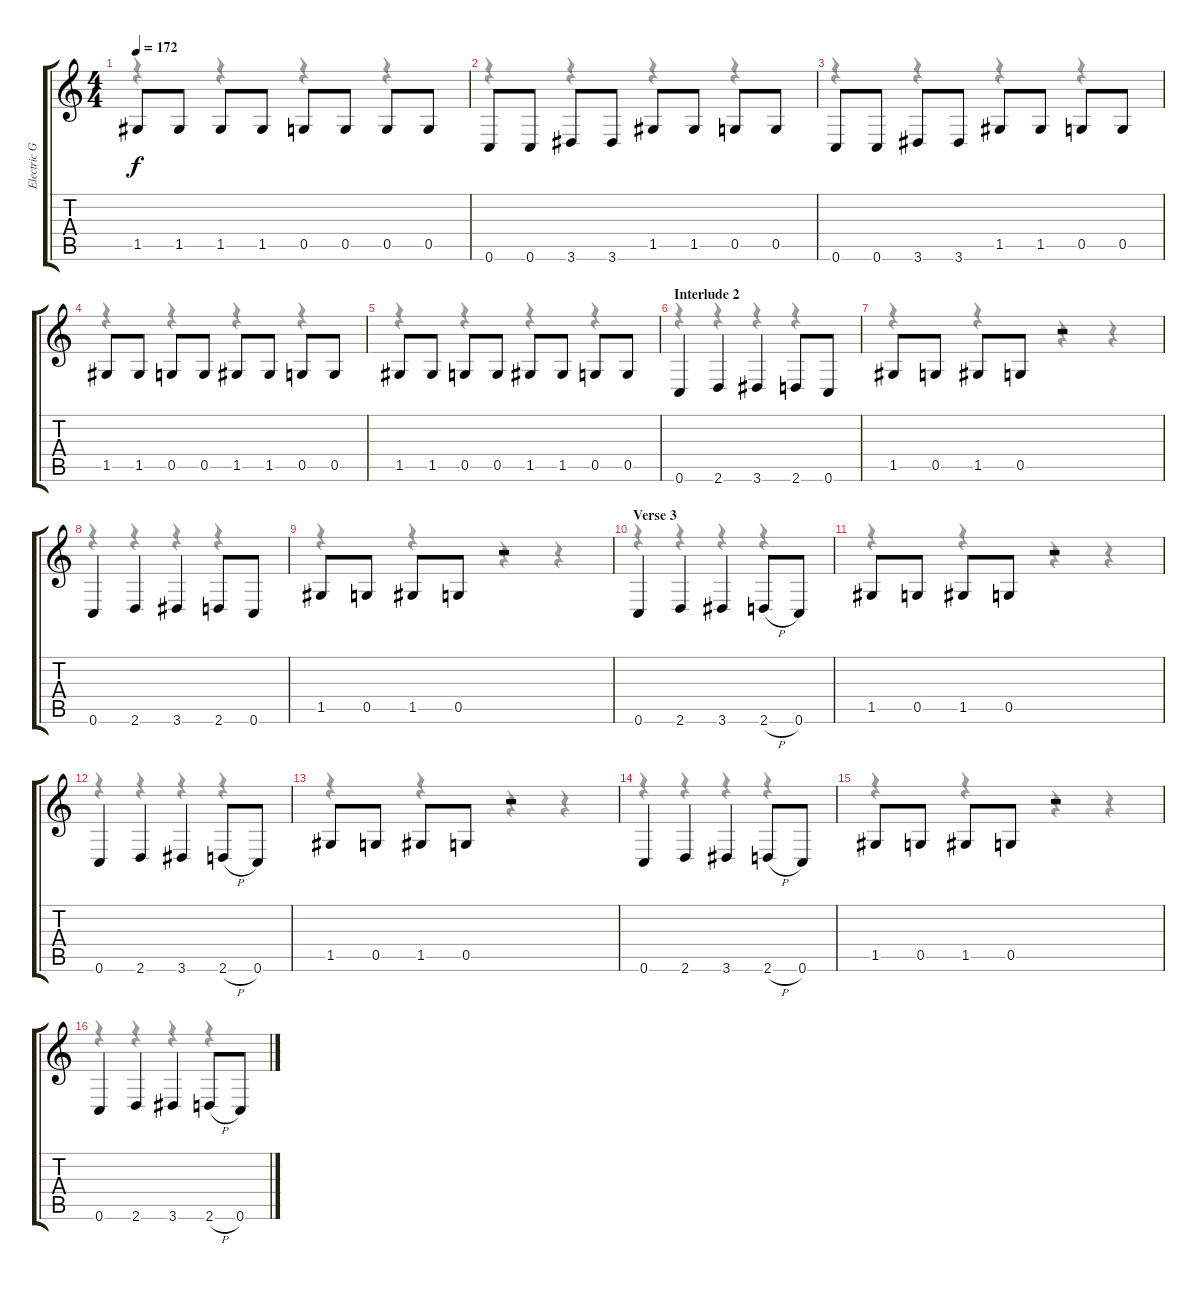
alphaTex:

\track ("Electric Guitar I" "Electric G") {instrument electricguitarclean}
\staff {score tabs}
\tuning (D4 A3 F3 C3 G2 C2) {hide}
\voice
\ts (4 4)
\tempo 172
\clef g2
\ks c
1.5.8{dy f} 1.5.8 1.5.8 1.5.8 0.5.8 0.5.8 0.5.8 0.5.8 |
0.6.8 0.6.8 3.6.8 3.6.8 1.5.8 1.5.8 0.5.8 0.5.8 |
0.6.8 0.6.8 3.6.8 3.6.8 1.5.8 1.5.8 0.5.8 0.5.8 |
1.5.8 1.5.8 0.5.8 0.5.8 1.5.8 1.5.8 0.5.8 0.5.8 |
1.5.8 1.5.8 0.5.8 0.5.8 1.5.8 1.5.8 0.5.8 0.5.8 |
\section ("" "Interlude 2")
0.6.4 2.6.4 3.6.4 2.6.8 0.6.8 |
1.5.8 0.5.8 1.5.8 0.5.8 r.2 |
0.6.4 2.6.4 3.6.4 2.6.8 0.6.8 |
1.5.8 0.5.8 1.5.8 0.5.8 r.2 |
\section ("" "Verse 3")
0.6.4 2.6.4 3.6.4 2.6{h}.8 0.6.8 |
1.5.8 0.5.8 1.5.8 0.5.8 r.2 |
0.6.4 2.6.4 3.6.4 2.6{h}.8 0.6.8 |
1.5.8 0.5.8 1.5.8 0.5.8 r.2 |
0.6.4 2.6.4 3.6.4 2.6{h}.8 0.6.8 |
1.5.8 0.5.8 1.5.8 0.5.8 r.2 |
0.6.4 2.6.4 3.6.4 2.6{h}.8 0.6.8
\voice
\clef g2
\ottava regular
\simile none
\ks c
r.4{dy f} r.4 r.4 r.4 |
r.4 r.4 r.4 r.4 |
r.4 r.4 r.4 r.4 |
r.4 r.4 r.4 r.4 |
r.4 r.4 r.4 r.4 |
r.4 r.4 r.4 r.4 |
r.4 r.4 r.4 r.4 |
r.4 r.4 r.4 r.4 |
r.4 r.4 r.4 r.4 |
r.4 r.4 r.4 r.4 |
r.4 r.4 r.4 r.4 |
r.4 r.4 r.4 r.4 |
r.4 r.4 r.4 r.4 |
r.4 r.4 r.4 r.4 |
r.4 r.4 r.4 r.4 |
r.4 r.4 r.4 r.4
